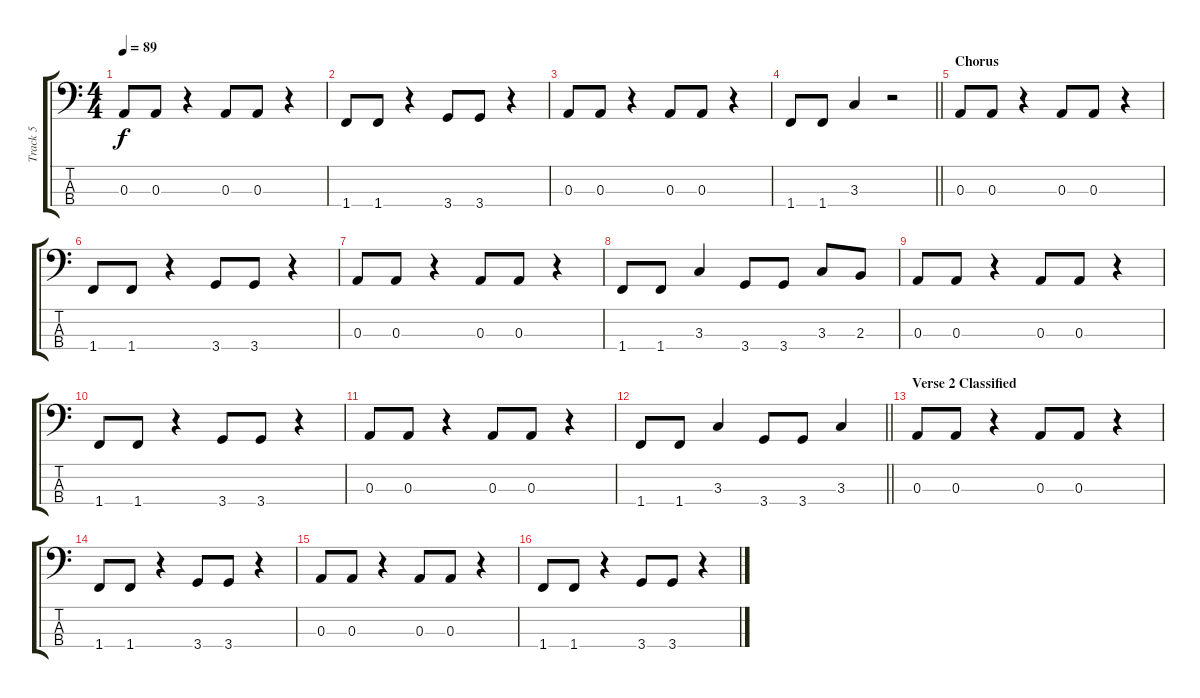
\track ("Track 5" "Track 5") {instrument electricbassfinger}
\staff {score tabs}
\tuning (G2 D2 A1 E1) {hide}
\ts (4 4)
\tempo 89
\clef f4
\ks c
0.3.8{dy f} 0.3.8 r.4 0.3.8 0.3.8 r.4 |
1.4.8 1.4.8 r.4 3.4.8 3.4.8 r.4 |
0.3.8 0.3.8 r.4 0.3.8 0.3.8 r.4 |
\barLineRight lightlight
1.4.8 1.4.8 3.3.4 r.2 |
\section ("" "Chorus")
0.3.8 0.3.8 r.4 0.3.8 0.3.8 r.4 |
1.4.8 1.4.8 r.4 3.4.8 3.4.8 r.4 |
0.3.8 0.3.8 r.4 0.3.8 0.3.8 r.4 |
1.4.8 1.4.8 3.3.4 3.4.8 3.4.8 3.3.8 2.3.8 |
0.3.8 0.3.8 r.4 0.3.8 0.3.8 r.4 |
1.4.8 1.4.8 r.4 3.4.8 3.4.8 r.4 |
0.3.8 0.3.8 r.4 0.3.8 0.3.8 r.4 |
\barLineRight lightlight
1.4.8 1.4.8 3.3.4 3.4.8 3.4.8 3.3.4 |
\section ("" "Verse 2 Classified")
0.3.8 0.3.8 r.4 0.3.8 0.3.8 r.4 |
1.4.8 1.4.8 r.4 3.4.8 3.4.8 r.4 |
0.3.8 0.3.8 r.4 0.3.8 0.3.8 r.4 |
1.4.8 1.4.8 r.4 3.4.8 3.4.8 r.4
